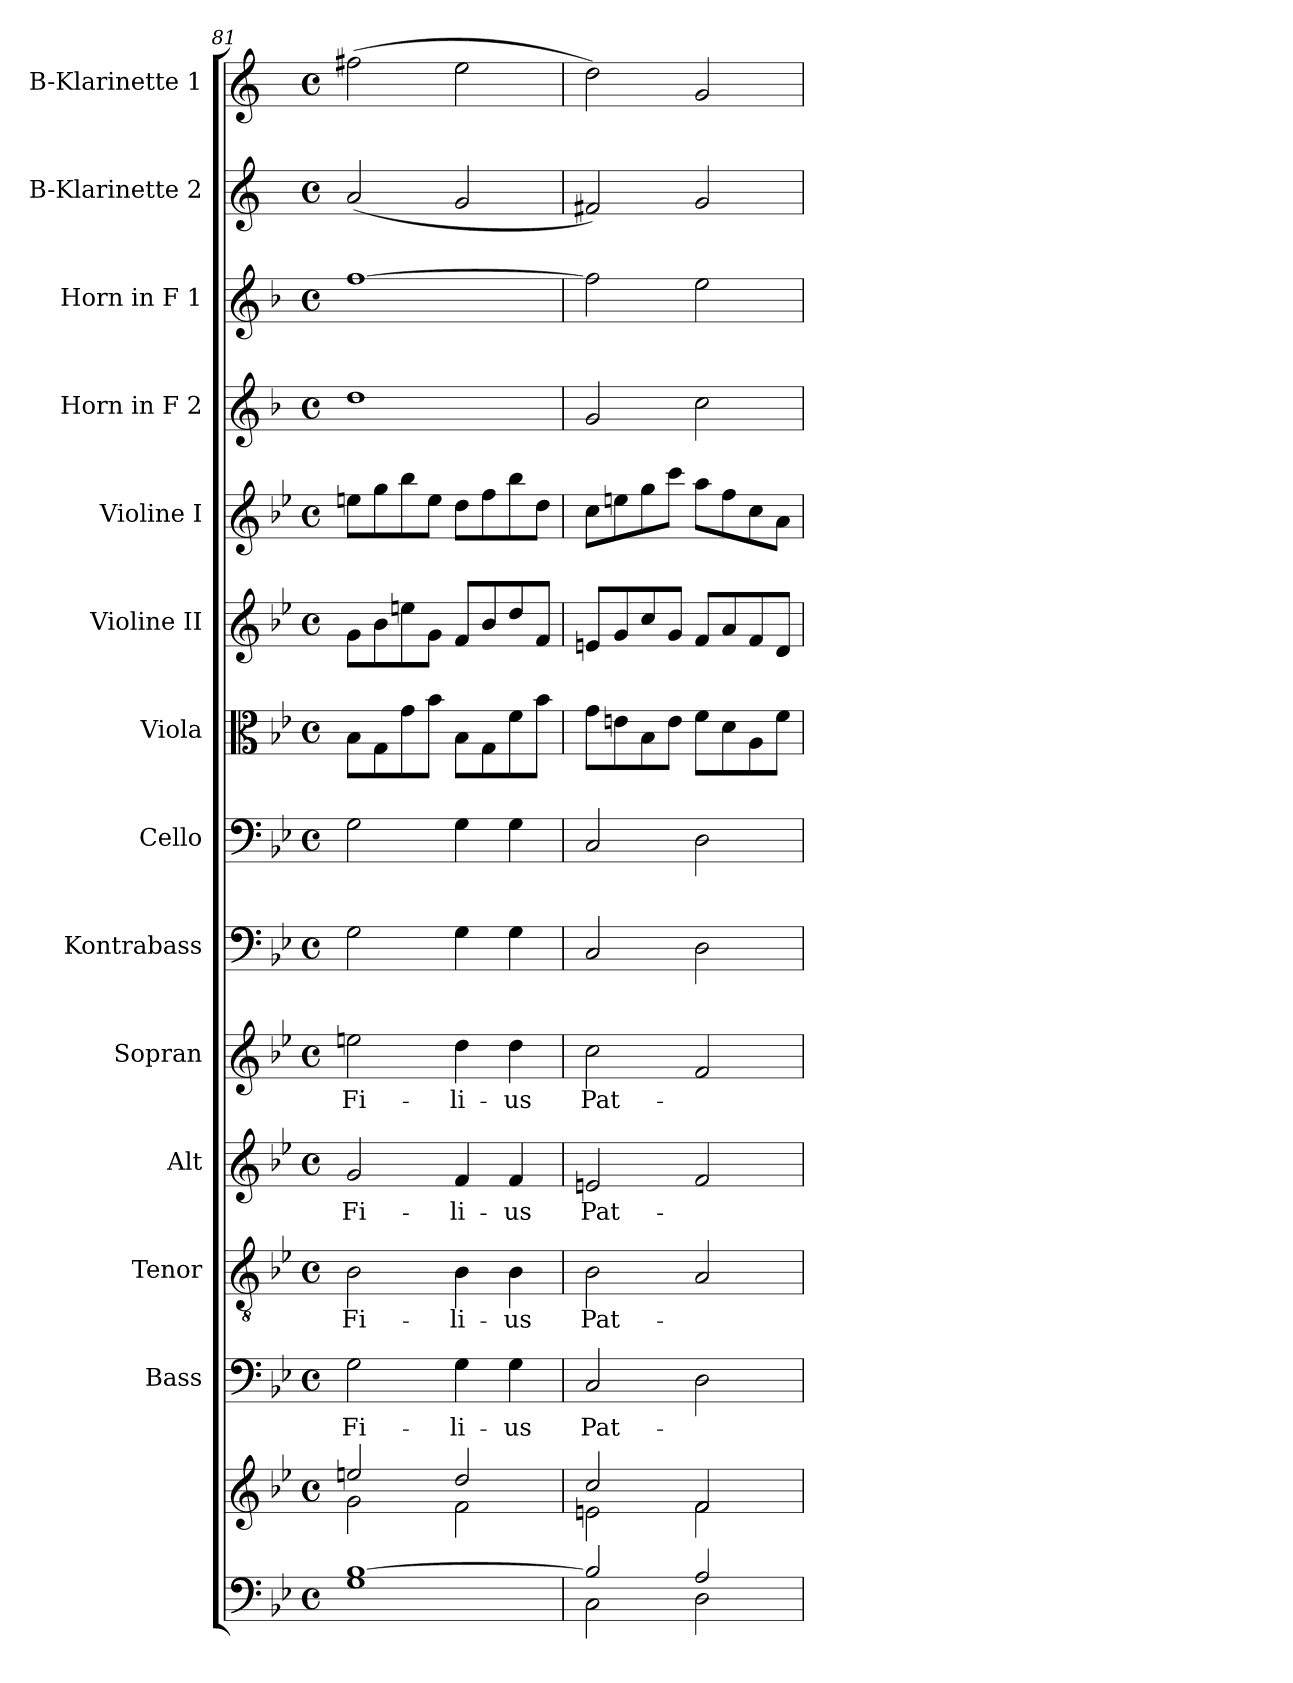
**kern	**kern	**kern	**text	**kern	**text	**kern	**text	**kern	**text	**kern	**kern	**kern	**kern	**kern	**kern	**kern	**kern	**kern
*part14	*part14	*part13	*part13	*part12	*part12	*part11	*part11	*part10	*part10	*part9	*part8	*part7	*part6	*part5	*part4	*part3	*part2	*part1
*staff15	*staff14	*staff13	*staff13	*staff12	*staff12	*staff11	*staff11	*staff10	*staff10	*staff9	*staff8	*staff7	*staff6	*staff5	*staff4	*staff3	*staff2	*staff1
*	*	*I"Bass	*	*I"Tenor	*	*I"Alt	*	*I"Sopran	*	*I"Kontrabass	*I"Cello	*I"Viola	*I"Violine II	*I"Violine I	*I"Horn in F 2	*I"Horn in F 1	*I"B-Klarinette 2	*I"B-Klarinette 1
*	*	*I'B.	*	*I'T.	*	*I'A.	*	*I'S.	*	*I'Kb.	*	*I'Vla.	*I'Vl. II	*I'Vl. I	*	*	*I'B Kl. 2	*I'B Kl. 1
*clefF4	*clefG2	*clefF4	*	*clefGv2	*	*clefG2	*	*clefG2	*	*clefF4	*clefF4	*clefC3	*clefG2	*clefG2	*clefG2	*clefG2	*clefG2	*clefG2
*	*	*	*	*	*	*	*	*	*	*ITrd7c12	*	*	*	*	*ITrd4c7	*ITrd4c7	*ITrd1c2	*ITrd1c2
*k[b-e-]	*k[b-e-]	*k[b-e-]	*	*k[b-e-]	*	*k[b-e-]	*	*k[b-e-]	*	*k[b-e-]	*k[b-e-]	*k[b-e-]	*k[b-e-]	*k[b-e-]	*k[b-e-]	*k[b-e-]	*k[b-e-]	*k[b-e-]
*B-:	*B-:	*B-:	*	*B-:	*	*B-:	*	*B-:	*	*B-:	*B-:	*B-:	*B-:	*B-:	*B-:	*B-:	*B-:	*B-:
*M4/4	*M4/4	*M4/4	*	*M4/4	*	*M4/4	*	*M4/4	*	*M4/4	*M4/4	*M4/4	*M4/4	*M4/4	*M4/4	*M4/4	*M4/4	*M4/4
*met(c)	*met(c)	*met(c)	*	*met(c)	*	*met(c)	*	*met(c)	*	*met(c)	*met(c)	*met(c)	*met(c)	*met(c)	*met(c)	*met(c)	*met(c)	*met(c)
=81	=81	=81	=81	=81	=81	=81	=81	=81	=81	=81	=81	=81	=81	=81	=81	=81	=81	=81
*^	*^	*	*	*	*	*	*	*	*	*	*	*	*	*	*	*	*	*
!	!	!	!	!	!LO:LY:b	!	!LO:LY:b	!	!LO:LY:b	!	!LO:LY:b	!	!	!	!	!	!	!	!	!
[>1B-	1G	2een/	2g\	2G\	Fi-	2B-\	Fi-	2g/	Fi-	2een\	Fi-	2GG\	2G\	8B-\L	8g\L	8een\L	1g	[1b-	(<2g/	(>2een\
.	.	.	.	.	.	.	.	.	.	.	.	.	.	8G\	8b-\	8gg\	.	.	.	.
.	.	.	.	.	.	.	.	.	.	.	.	.	.	8g\	8een\	8bb-\	.	.	.	.
.	.	.	.	.	.	.	.	.	.	.	.	.	.	8b-\J	8g\J	8ee\J	.	.	.	.
!	!	!	!	!	!LO:LY:b	!	!LO:LY:b	!	!LO:LY:b	!	!LO:LY:b	!	!	!	!	!	!	!	!	!
.	.	2dd/	2f\	4G\	-li-	4B-\	-li-	4f/	-li-	4dd\	-li-	4GG\	4G\	8B-\L	8f/L	8dd\L	.	.	2f/	2dd\
.	.	.	.	.	.	.	.	.	.	.	.	.	.	8G\	8b-/	8ff\	.	.	.	.
!	!	!	!	!	!LO:LY:b	!	!LO:LY:b	!	!LO:LY:b	!	!LO:LY:b	!	!	!	!	!	!	!	!	!
.	.	.	.	4G\	-us	4B-\	-us	4f/	-us	4dd\	-us	4GG\	4G\	8f\	8dd/	8bb-\	.	.	.	.
.	.	.	.	.	.	.	.	.	.	.	.	.	.	8b-\J	8f/J	8dd\J	.	.	.	.
=82	=82	=82	=82	=82	=82	=82	=82	=82	=82	=82	=82	=82	=82	=82	=82	=82	=82	=82	=82	=82
!	!	!	!	!	!LO:LY:b	!	!LO:LY:b	!	!LO:LY:b	!	!LO:LY:b	!	!	!	!	!	!	!	!	!
2B-/]	2C\	2cc/	2en\	2C/	Pat-	2B-\	Pat-	2en/	Pat-	2cc\	Pat-	2CC/	2C/	8g\L	8en/L	8cc\L	2c/	2b-\]	2en/)	2cc\)
.	.	.	.	.	.	.	.	.	.	.	.	.	.	8en\	8g/	8een\	.	.	.	.
.	.	.	.	.	.	.	.	.	.	.	.	.	.	8B-\	8cc/	8gg\	.	.	.	.
.	.	.	.	.	.	.	.	.	.	.	.	.	.	8e\J	8g/J	8ccc\J	.	.	.	.
2A/	2D\	2f/	2f\	2D\	.	2A/	.	2f/	.	2f/	.	2DD\	2D\	8f\L	8f/L	8aa\L	2f\	2a\	2f/	2f/
.	.	.	.	.	.	.	.	.	.	.	.	.	.	8d\	8a/	8ff\	.	.	.	.
.	.	.	.	.	.	.	.	.	.	.	.	.	.	8A\	8f/	8cc\	.	.	.	.
.	.	.	.	.	.	.	.	.	.	.	.	.	.	8f\J	8d/J	8a\J	.	.	.	.
*v	*v	*	*	*	*	*	*	*	*	*	*	*	*	*	*	*	*	*	*	*
*	*v	*v	*	*	*	*	*	*	*	*	*	*	*	*	*	*	*	*	*
=	=	=	=	=	=	=	=	=	=	=	=	=	=	=	=	=	=	=
*-	*-	*-	*-	*-	*-	*-	*-	*-	*-	*-	*-	*-	*-	*-	*-	*-	*-	*-
